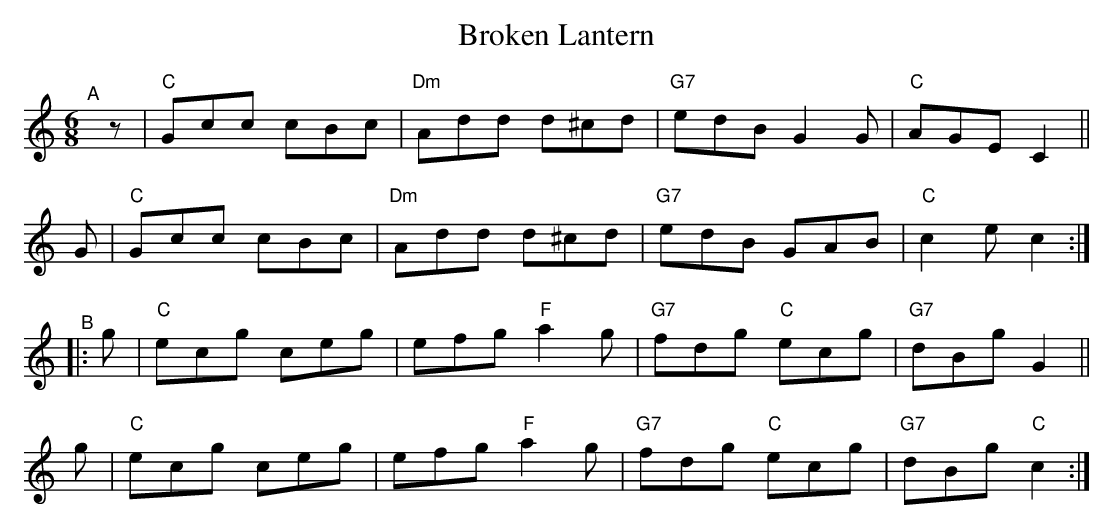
X:1
T: Broken Lantern
M: 6/8
L: 1/8
K: the Broken Lantern
"^A"[|]\
z | "C"Gcc cBc | "Dm"Add d^cd | "G7"edB G2G | "C"AGE C2 ||
G | "C"Gcc cBc | "Dm"Add d^cd | "G7"edB GAB | "C"c2e c2 :|
"^B"|:\
g | "C"ecg ceg | efg "F"a2g | "G7"fdg "C"ecg | "G7"dBg G2 ||
g | "C"ecg ceg | efg "F"a2g | "G7"fdg "C"ecg | "G7"dBg "C"c2 :|
